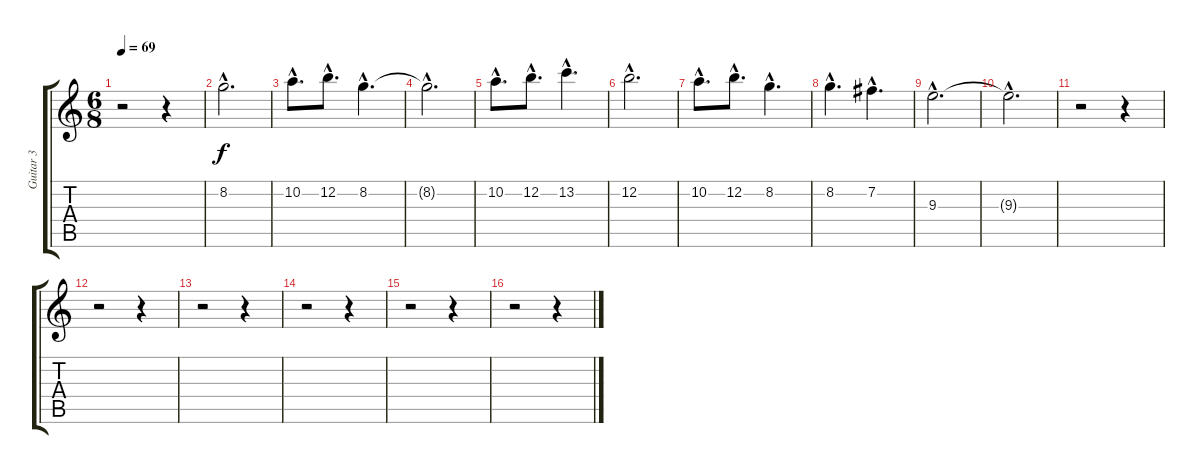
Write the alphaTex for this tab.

\track ("Guitar 3" "Guitar 3") {instrument distortionguitar}
\staff {score tabs}
\tuning (E4 B3 G3 D3 A2 E2) {hide}
\ts (6 8)
\tempo 69
\clef g2
\ks c
r.2{dy f} r.4 |
8.2{hac}.2{d} |
10.2{hac}.8{d} 12.2{hac}.8{d} 8.2{hac}.4{d} |
8.2{hac t}.2{d} |
10.2{hac}.8{d} 12.2{hac}.8{d} 13.2{hac}.4{d} |
12.2{hac}.2{d} |
10.2{hac}.8{d} 12.2{hac}.8{d} 8.2{hac}.4{d} |
8.2{hac}.4{d} 7.2{hac}.4{d} |
9.3{hac}.2{d} |
9.3{hac t}.2{d} |
r.2 r.4 |
r.2 r.4 |
r.2 r.4 |
r.2 r.4 |
r.2 r.4 |
r.2 r.4
